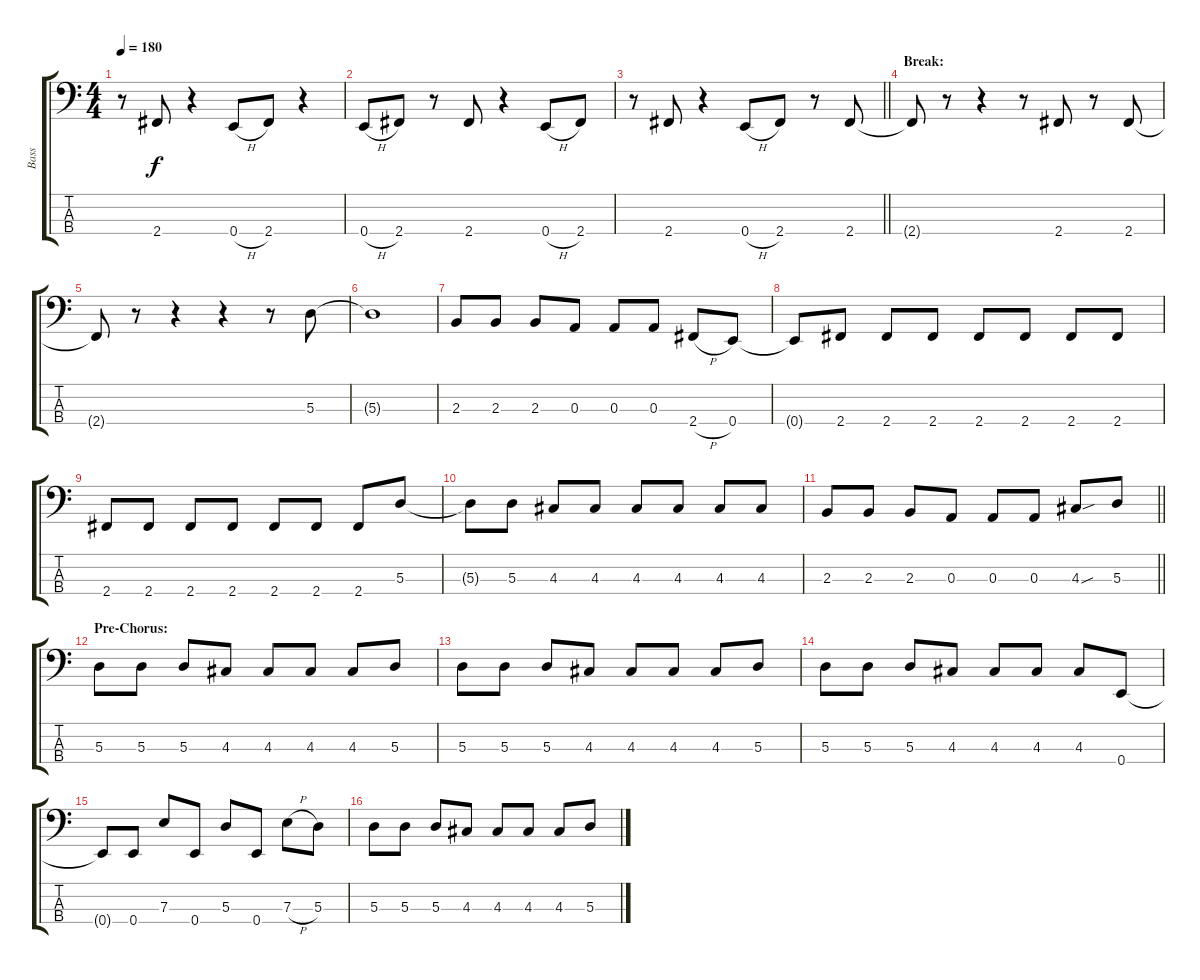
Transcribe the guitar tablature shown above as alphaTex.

\track ("Bass" "Bass") {instrument electricbasspick}
\staff {score tabs}
\tuning (G2 D2 A1 E1) {hide}
\ts (4 4)
\tempo 180
\clef f4
\ks c
r.8{dy f} 2.4.8 r.4 0.4{h}.8 2.4.8 r.4 |
0.4{h}.8 2.4.8 r.8 2.4.8 r.4 0.4{h}.8 2.4.8 |
\barLineRight lightlight
r.8 2.4.8 r.4 0.4{h}.8 2.4.8 r.8 2.4.8 |
\section ("" "Break:")
2.4{t}.8 r.8 r.4 r.8 2.4.8 r.8 2.4.8 |
2.4{t}.8 r.8 r.4 r.4 r.8 5.3.8 |
5.3{t}.1 |
2.3.8 2.3.8 2.3.8 0.3.8 0.3.8 0.3.8 2.4{h}.8 0.4.8 |
0.4{t}.8 2.4.8 2.4.8 2.4.8 2.4.8 2.4.8 2.4.8 2.4.8 |
2.4.8 2.4.8 2.4.8 2.4.8 2.4.8 2.4.8 2.4.8 5.3.8 |
5.3{t}.8 5.3.8 4.3.8 4.3.8 4.3.8 4.3.8 4.3.8 4.3.8 |
\barLineRight lightlight
2.3.8 2.3.8 2.3.8 0.3.8 0.3.8 0.3.8 4.3{sou}.8 5.3.8 |
\section ("" "Pre-Chorus:")
5.3.8 5.3.8 5.3.8 4.3.8 4.3.8 4.3.8 4.3.8 5.3.8 |
5.3.8 5.3.8 5.3.8 4.3.8 4.3.8 4.3.8 4.3.8 5.3.8 |
5.3.8 5.3.8 5.3.8 4.3.8 4.3.8 4.3.8 4.3.8 0.4.8 |
0.4{t}.8 0.4.8 7.3.8 0.4.8 5.3.8 0.4.8 7.3{h}.8 5.3.8 |
5.3.8 5.3.8 5.3.8 4.3.8 4.3.8 4.3.8 4.3.8 5.3.8
